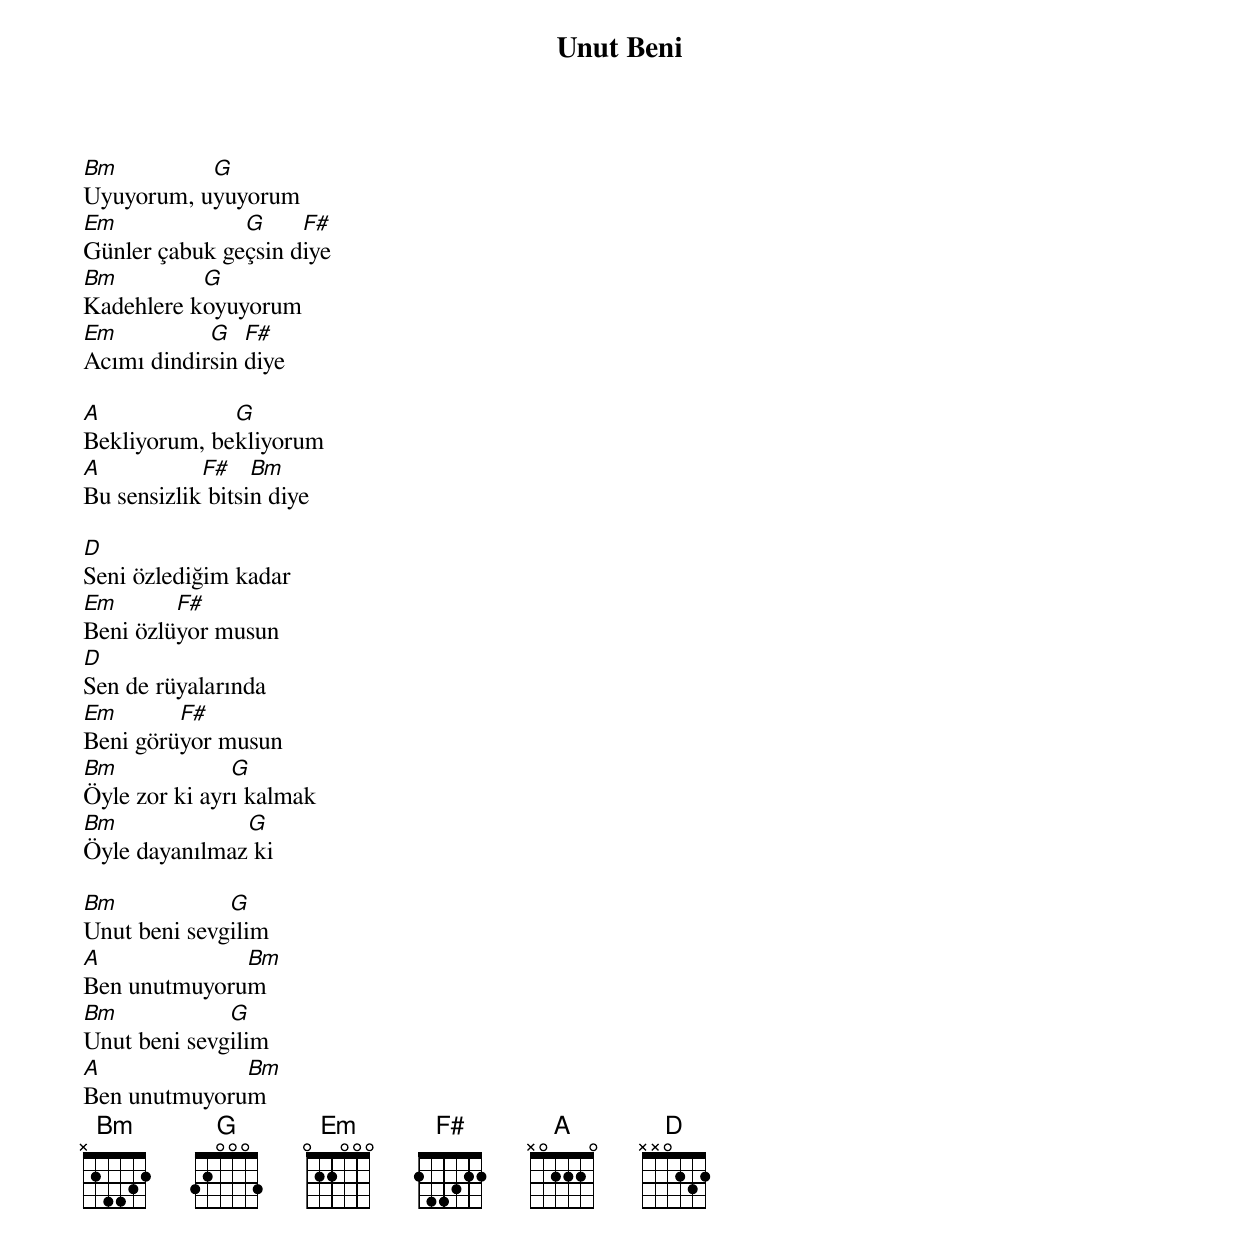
{title: Unut Beni}
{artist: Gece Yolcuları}

Bm         G
Uyuyorum, uyuyorum
Em             G     F#
Günler çabuk geçsin diye
Bm         G
Kadehlere koyuyorum
Em          G   F#
Acımı dindirsin diye

A             G
Bekliyorum, bekliyorum
A           F#    Bm
Bu sensizlik bitsin diye

D
Seni özlediğim kadar
Em       F#
Beni özlüyor musun
D
Sen de rüyalarında
Em       F#
Beni görüyor musun
Bm             G
Öyle zor ki ayrı kalmak
Bm             G
Öyle dayanılmaz ki

Bm            G
Unut beni sevgilim
A             Bm
Ben unutmuyorum
Bm            G
Unut beni sevgilim
A             Bm
Ben unutmuyorum
